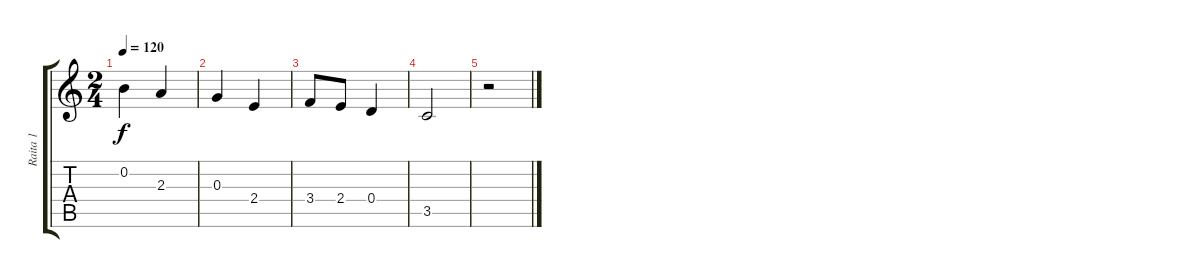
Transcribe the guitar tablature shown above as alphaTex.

\track ("Raita 1" "Raita 1") {instrument distortionguitar}
\staff {score tabs}
\tuning (E4 B3 G3 D3 A2 E2) {hide}
\ts (2 4)
\tempo 120
\clef g2
\ks c
0.2.4{dy f} 2.3.4 |
0.3.4 2.4.4 |
3.4.8 2.4.8 0.4.4 |
3.5.2 |
r.2
